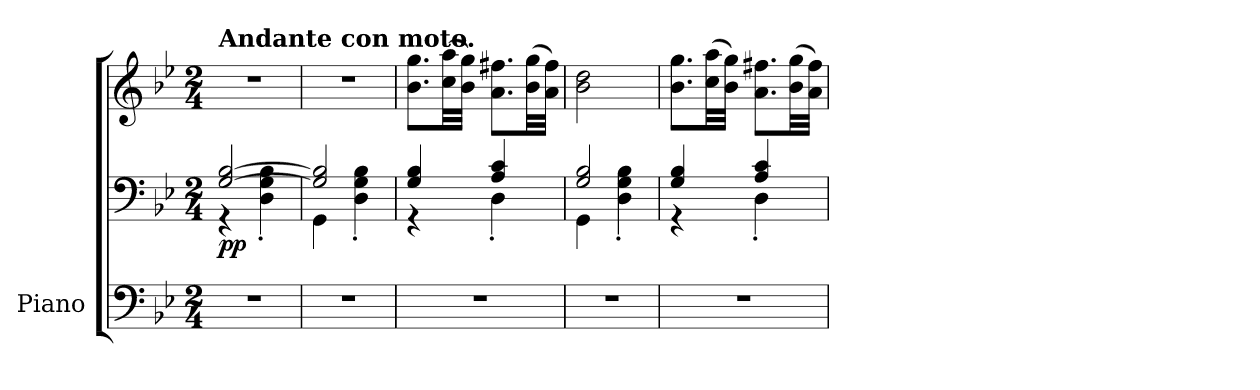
**kern	**kern	**kern	**dynam
*part1	*part1	*part1	*part1
*staff3	*staff2	*staff1	*staff1/2/3
*I"Piano	*	*	*
*I'Pno.	*	*	*
*clefF4	*clefF4	*clefG2	*
*k[b-e-]	*k[b-e-]	*k[b-e-]	*
*M2/4	*M2/4	*M2/4	*
*MM42	*MM42	*MM42	*
=1	=1	=1	=1
*	*^	*	*
!	!	!	!LO:TX:a:B:t=Andante con moto.	!
!	!	!	!	!LO:DY:b=2
!	!	!	!	!LO:DY:n=1:b=2
2r	[2G/ [2B-/	4r	2r	p p
.	.	4D\' 4G\' 4B-\'	.	.
=2	=2	=2	=2	=2
2r	2G/] 2B-/]	4GG\	2r	.
.	.	4D\' 4G\' 4B-\'	.	.
=3	=3	=3	=3	=3
2r	4G/ 4B-/	4r	8.b-\ 8.gg\L	.
.	.	.	(>32cc\ 32aa\LL	.
.	.	.	32b-\ 32gg\JJJ)	.
.	4A/ 4c/	4D'\	8.a\ 8.ff#X\L	.
.	.	.	(>32b-\ 32gg\LL	.
.	.	.	32a\ 32ff#\JJJ)	.
=4	=4	=4	=4	=4
2r	2G/ 2B-/	4GG\	2b-\ 2dd\	.
.	.	4D\' 4G\' 4B-\'	.	.
=5	=5	=5	=5	=5
2r	4G/ 4B-/	4r	8.b-\ 8.gg\L	.
.	.	.	(>32cc\ 32aa\LL	.
.	.	.	32b-\ 32gg\JJJ)	.
.	4A/ 4c/	4D'\	8.a\ 8.ff#X\L	.
.	.	.	(>32b-\ 32gg\LL	.
.	.	.	32a\ 32ff#\JJJ)	.
*	*v	*v	*	*
=	=	=	=
*-	*-	*-	*-
